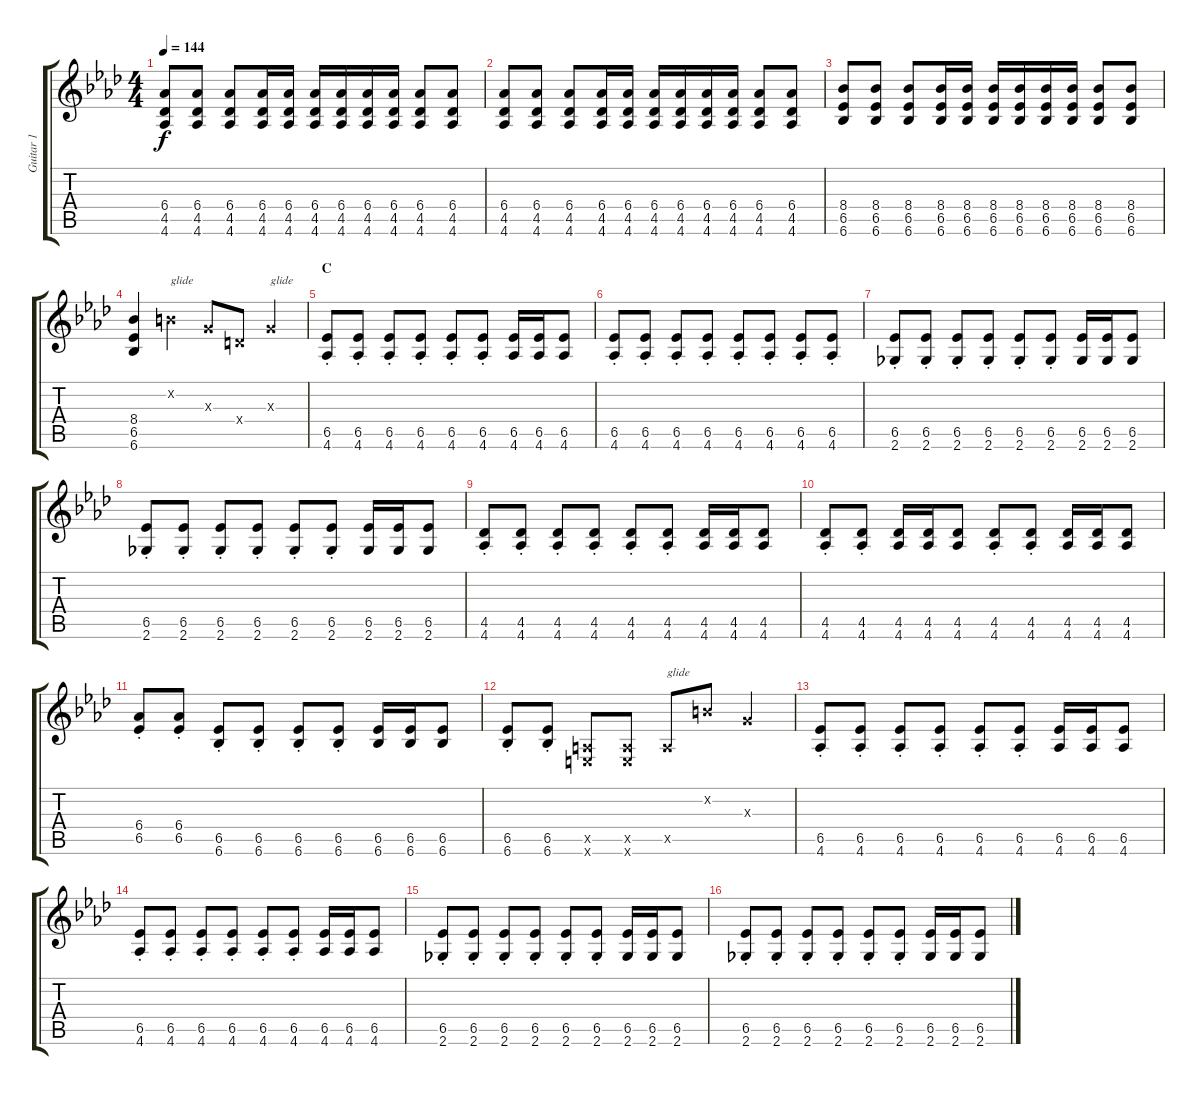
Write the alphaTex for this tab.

\track ("Guitar 1" "Guitar 1") {instrument distortionguitar}
\staff {score tabs}
\tuning (E4 B3 G3 D3 A2 E2) {hide}
\ts (4 4)
\tempo 144
\clef g2
\ks ab
(6.4 4.5 4.6).8{dy f} (6.4 4.5 4.6).8 (6.4 4.5 4.6).8 (6.4 4.5 4.6).16 (6.4 4.5 4.6).16 (6.4 4.5 4.6).16 (6.4 4.5 4.6).16 (6.4 4.5 4.6).16 (6.4 4.5 4.6).16 (6.4 4.5 4.6).8 (6.4 4.5 4.6).8 |
(6.4 4.5 4.6).8 (6.4 4.5 4.6).8 (6.4 4.5 4.6).8 (6.4 4.5 4.6).16 (6.4 4.5 4.6).16 (6.4 4.5 4.6).16 (6.4 4.5 4.6).16 (6.4 4.5 4.6).16 (6.4 4.5 4.6).16 (6.4 4.5 4.6).8 (6.4 4.5 4.6).8 |
(8.4 6.5 6.6).8 (8.4 6.5 6.6).8 (8.4 6.5 6.6).8 (8.4 6.5 6.6).16 (8.4 6.5 6.6).16 (8.4 6.5 6.6).16 (8.4 6.5 6.6).16 (8.4 6.5 6.6).16 (8.4 6.5 6.6).16 (8.4 6.5 6.6).8 (8.4 6.5 6.6).8 |
(8.4 6.5 6.6).4 0.2{x}.4{txt "glide"} 0.3{x}.8 0.4{x}.8 0.3{x}.4{txt "glide"} |
\section ("" "C")
(6.5{st} 4.6{st}).8 (6.5{st} 4.6{st}).8 (6.5{st} 4.6{st}).8 (6.5{st} 4.6{st}).8 (6.5{st} 4.6{st}).8 (6.5{st} 4.6{st}).8 (6.5 4.6).16 (6.5 4.6).16 (6.5 4.6).8 |
(6.5{st} 4.6{st}).8 (6.5{st} 4.6{st}).8 (6.5{st} 4.6{st}).8 (6.5{st} 4.6{st}).8 (6.5{st} 4.6{st}).8 (6.5{st} 4.6{st}).8 (6.5{st} 4.6{st}).8 (6.5{st} 4.6{st}).8 |
(6.5{st} 2.6{st}).8 (6.5{st} 2.6{st}).8 (6.5{st} 2.6{st}).8 (6.5{st} 2.6{st}).8 (6.5{st} 2.6{st}).8 (6.5{st} 2.6{st}).8 (6.5 2.6).16 (6.5 2.6).16 (6.5 2.6).8 |
(6.5{st} 2.6{st}).8 (6.5{st} 2.6{st}).8 (6.5{st} 2.6{st}).8 (6.5{st} 2.6{st}).8 (6.5{st} 2.6{st}).8 (6.5{st} 2.6{st}).8 (6.5 2.6).16 (6.5 2.6).16 (6.5 2.6).8 |
(4.5{st} 4.6{st}).8 (4.5{st} 4.6{st}).8 (4.5{st} 4.6{st}).8 (4.5{st} 4.6{st}).8 (4.5{st} 4.6{st}).8 (4.5{st} 4.6{st}).8 (4.5 4.6).16 (4.5 4.6).16 (4.5 4.6).8 |
(4.5{st} 4.6{st}).8 (4.5{st} 4.6{st}).8 (4.5 4.6).16 (4.5 4.6).16 (4.5 4.6).8 (4.5{st} 4.6{st}).8 (4.5{st} 4.6{st}).8 (4.5 4.6).16 (4.5 4.6).16 (4.5 4.6).8 |
(6.4{st} 6.5{st}).8 (6.4{st} 6.5{st}).8 (6.5{st} 6.6{st}).8 (6.5{st} 6.6{st}).8 (6.5{st} 6.6{st}).8 (6.5{st} 6.6{st}).8 (6.5 6.6).16 (6.5 6.6).16 (6.5 6.6).8 |
(6.5{st} 6.6{st}).8 (6.5{st} 6.6{st}).8 (0.5{x} 0.6{x}).8 (0.5{x} 0.6{x}).8 0.5{x}.8{txt "glide"} 0.2{x}.8 0.3{x}.4 |
(6.5{st} 4.6{st}).8 (6.5{st} 4.6{st}).8 (6.5{st} 4.6{st}).8 (6.5{st} 4.6{st}).8 (6.5{st} 4.6{st}).8 (6.5{st} 4.6{st}).8 (6.5 4.6).16 (6.5 4.6).16 (6.5 4.6).8 |
(6.5{st} 4.6{st}).8 (6.5{st} 4.6{st}).8 (6.5{st} 4.6{st}).8 (6.5{st} 4.6{st}).8 (6.5{st} 4.6{st}).8 (6.5{st} 4.6{st}).8 (6.5 4.6).16 (6.5 4.6).16 (6.5 4.6).8 |
(6.5{st} 2.6{st}).8 (6.5{st} 2.6{st}).8 (6.5{st} 2.6{st}).8 (6.5{st} 2.6{st}).8 (6.5{st} 2.6{st}).8 (6.5{st} 2.6{st}).8 (6.5 2.6).16 (6.5 2.6).16 (6.5 2.6).8 |
(6.5{st} 2.6{st}).8 (6.5{st} 2.6{st}).8 (6.5{st} 2.6{st}).8 (6.5{st} 2.6{st}).8 (6.5{st} 2.6{st}).8 (6.5{st} 2.6{st}).8 (6.5 2.6).16 (6.5 2.6).16 (6.5 2.6).8
